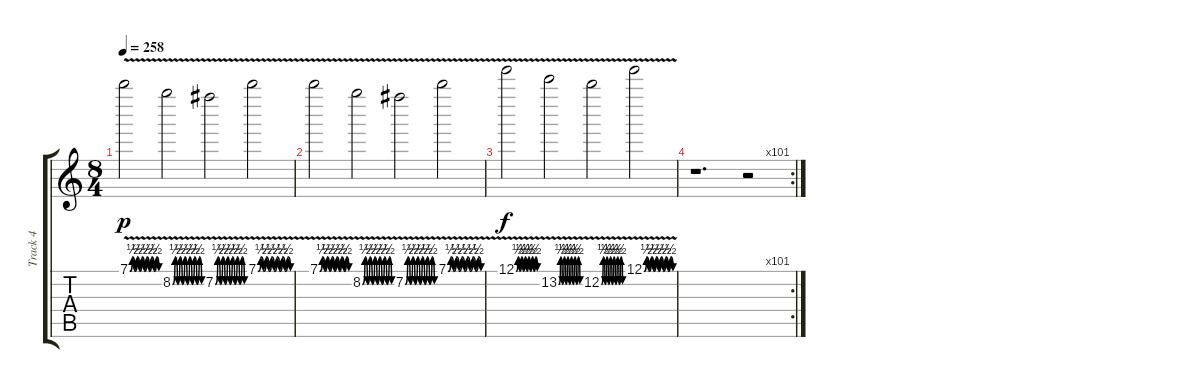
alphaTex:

\track ("Track 4" "Track 4") {instrument violin}
\staff {score tabs}
\tuning (E7 B6 G3 D3 A2 E2) {hide}
\ts (8 4)
\tempo 258
\clef g2
\ks c
7.1{be (custom 0 0 5 2 10 0 15 2 20 0 25 2 30 0 35 2 40 0 45 2 50 0 55 2 60 0) v}.2{dy p} 8.2{be (custom 0 0 5 2 10 0 15 2 20 0 25 2 30 0 35 2 40 0 45 2 50 0 55 2 60 0) v}.2 7.2{be (custom 0 0 5 2 10 0 15 2 20 0 25 2 30 0 35 2 40 0 45 2 50 0 55 2 60 0) v}.2 7.1{be (custom 0 0 5 2 10 0 15 2 20 0 25 2 30 0 35 2 40 0 45 2 50 0 55 2 60 0) v}.2 |
7.1{be (custom 0 0 5 2 10 0 15 2 20 0 25 2 30 0 35 2 40 0 45 2 50 0 55 2 60 0) v}.2 8.2{be (custom 0 0 5 2 10 0 15 2 20 0 25 2 30 0 35 2 40 0 45 2 50 0 55 2 60 0) v}.2 7.2{be (custom 0 0 5 2 10 0 15 2 20 0 25 2 30 0 35 2 40 0 45 2 50 0 55 2 60 0) v}.2 7.1{be (custom 0 0 5 2 10 0 15 2 20 0 25 2 30 0 35 2 40 0 45 2 50 0 55 2 60 0) v}.2 |
12.1{be (custom 0 0 5 2 10 0 15 2 20 0 25 2 30 0 35 2 40 0 45 2 50 0 55 2 60 0) v}.2{dy f} 13.2{be (custom 0 0 5 2 10 0 15 2 20 0 25 2 30 0 35 2 40 0 45 2 50 0 55 2 60 0) v}.2 12.2{be (custom 0 0 5 2 10 0 15 2 20 0 25 2 30 0 35 2 40 0 45 2 50 0 55 2 60 0) v}.2 12.1{be (custom 0 0 5 2 10 0 15 2 20 0 25 2 30 0 35 2 40 0 45 2 50 0 55 2 60 0) v}.2 |
\rc 101
r.1{d} r.2
